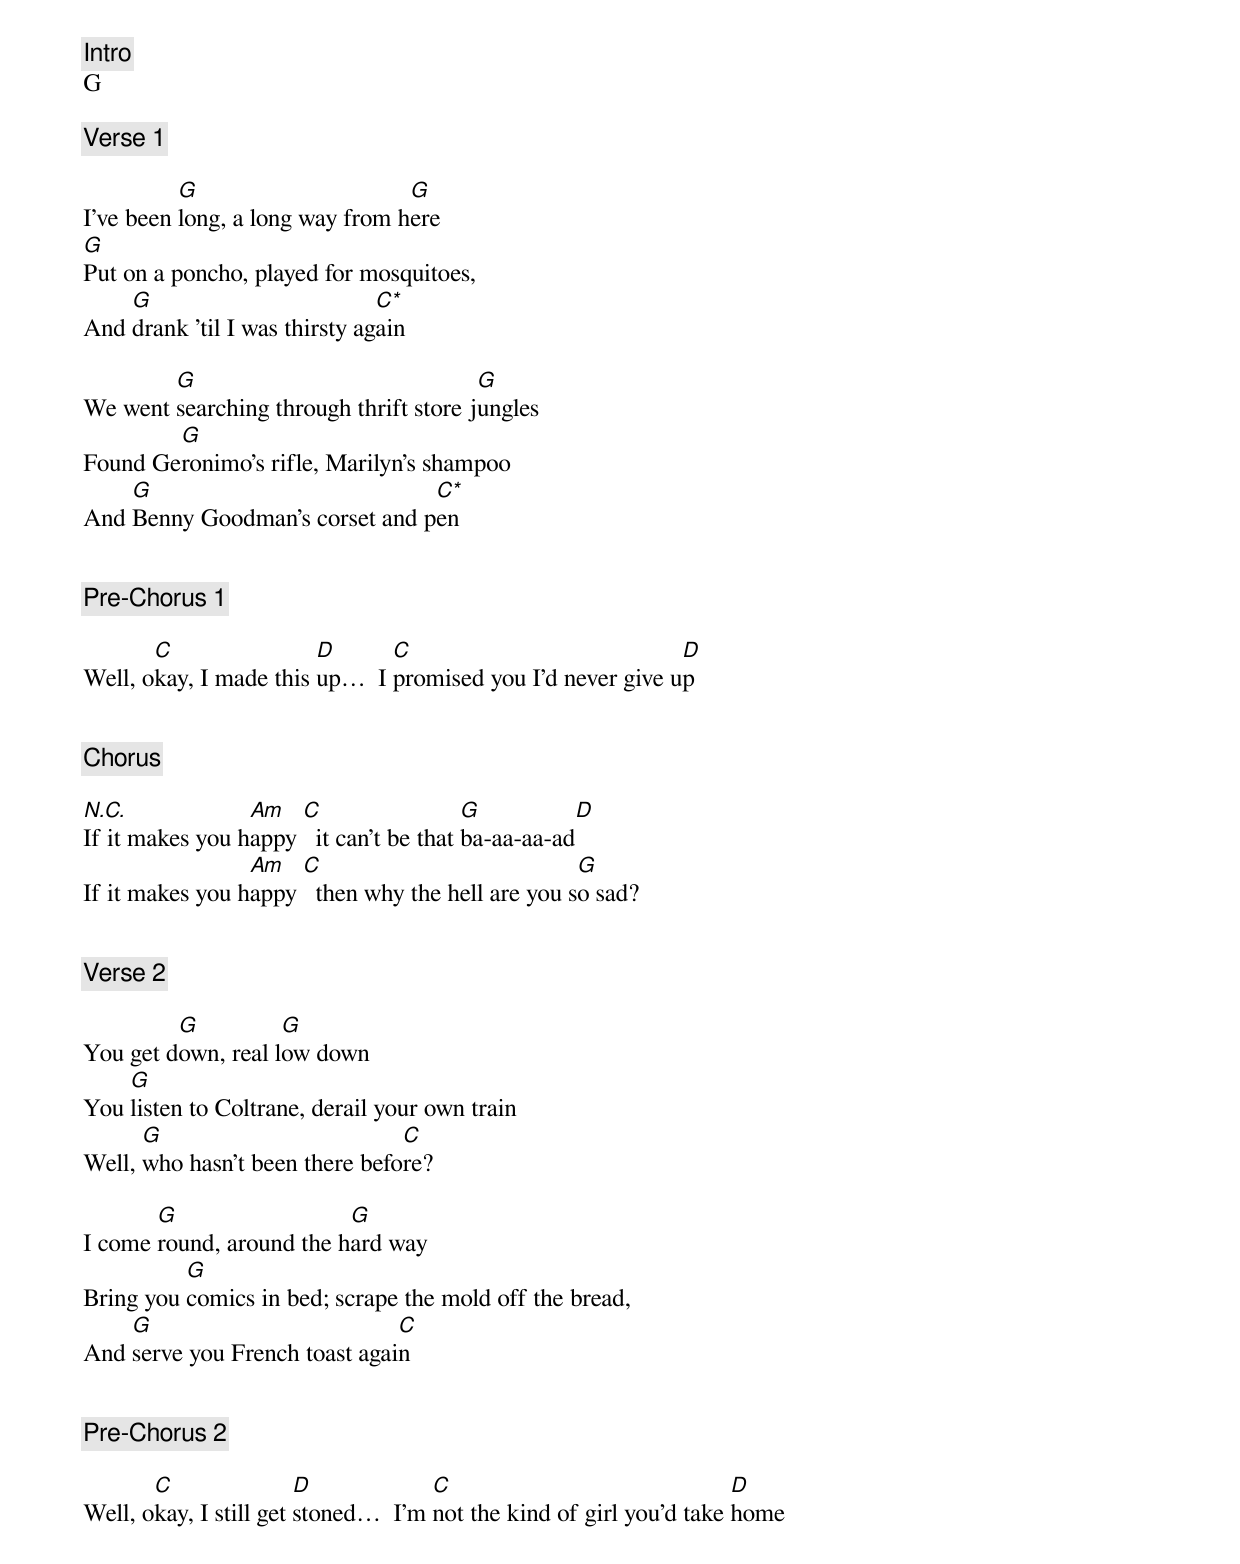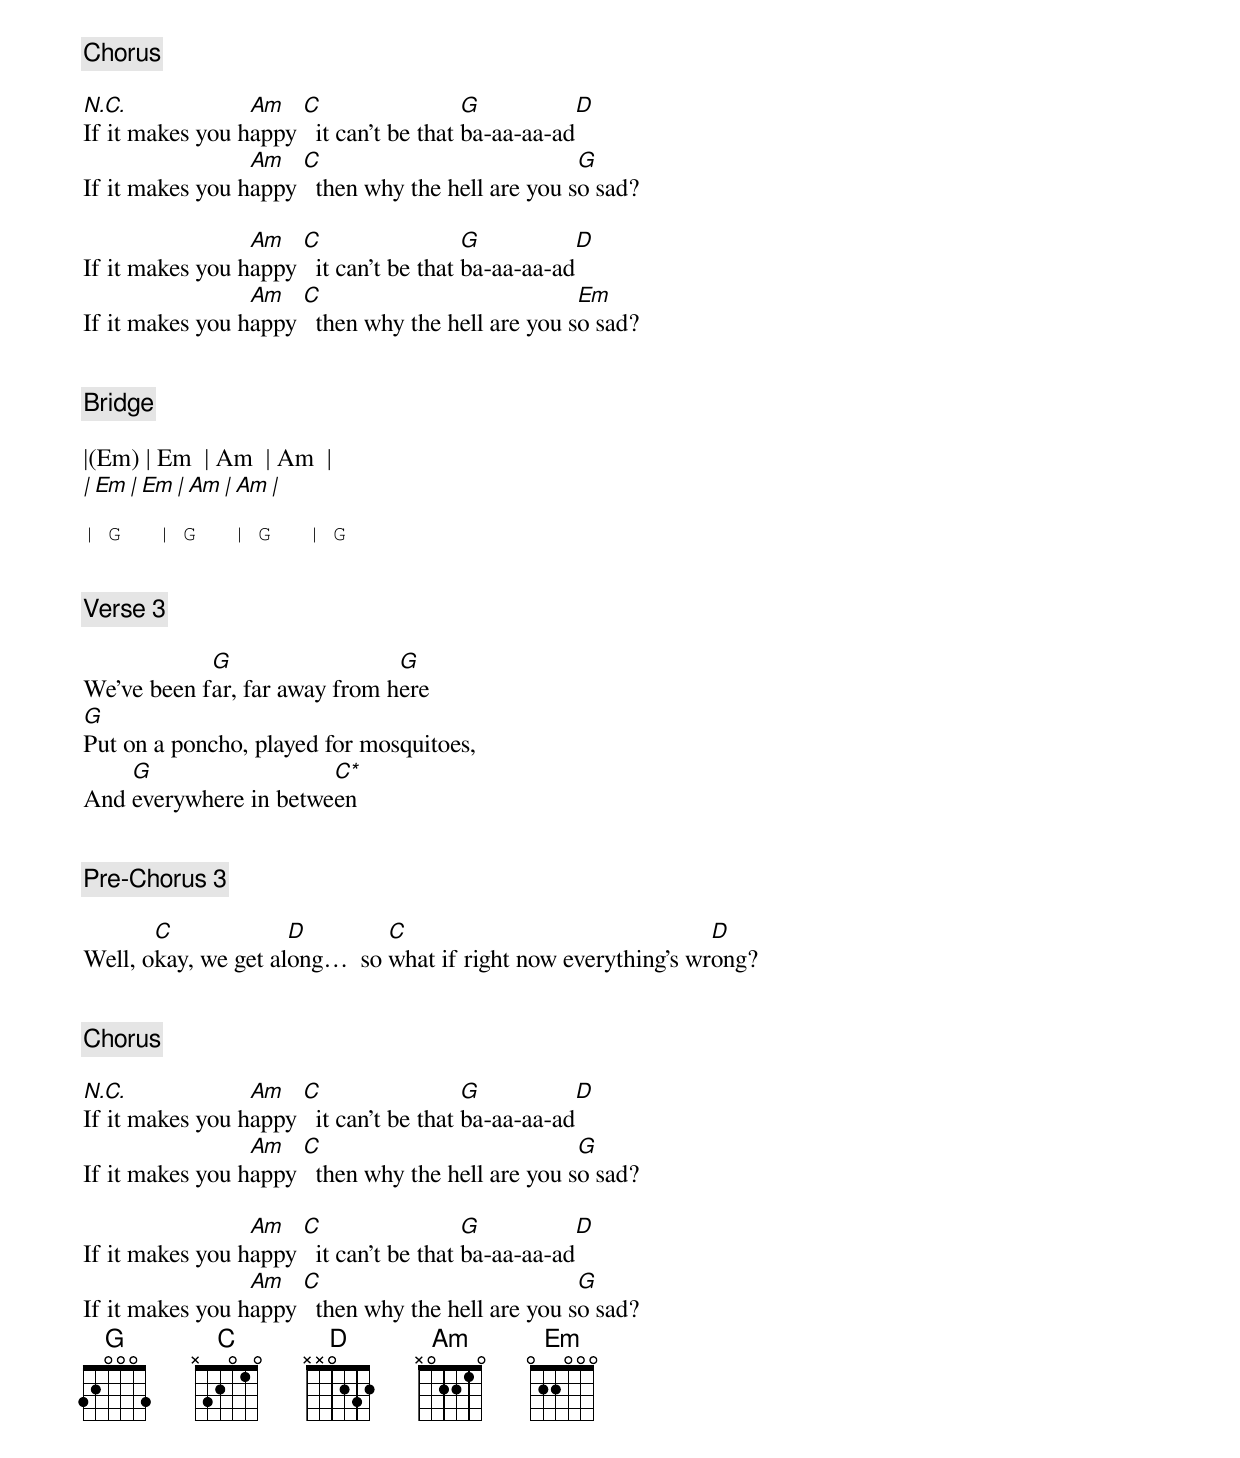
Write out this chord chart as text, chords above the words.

[Intro]
G

[Verse 1]

          G                      G
I've been long, a long way from here
G
Put on a poncho, played for mosquitoes,
    G                          C*
And drank 'til I was thirsty again

        G                               G
We went searching through thrift store jungles
        G
Found Geronimo's rifle, Marilyn's shampoo
    G                           C*
And Benny Goodman's corset and pen


[Pre-Chorus 1]

       C                D      C                            D
Well, okay, I made this up…  I promised you I'd never give up


[Chorus]

N.C.             Am   C                  G          D
If it makes you happy   it can't be that ba-aa-aa-ad
                 Am   C                            G
If it makes you happy   then why the hell are you so sad?


[Verse 2]

         G          G
You get down, real low down
    G
You listen to Coltrane, derail your own train
      G                         C
Well, who hasn't been there before?

       G                  G
I come round, around the hard way
          G
Bring you comics in bed; scrape the mold off the bread,
    G                          C
And serve you French toast again


[Pre-Chorus 2]

       C                D            C                               D
Well, okay, I still get stoned…  I'm not the kind of girl you'd take home


[Chorus]

N.C.             Am   C                  G          D
If it makes you happy   it can't be that ba-aa-aa-ad
                 Am   C                            G
If it makes you happy   then why the hell are you so sad?

                 Am   C                  G          D
If it makes you happy   it can't be that ba-aa-aa-ad
                 Am   C                            Em
If it makes you happy   then why the hell are you so sad?


[Bridge]

|(Em) | Em  | Am  | Am  |
| Em  | Em  | Am  | Am  |

| G   | G   | G   | G


[Verse 3]

            G                  G
We've been far, far away from here
G
Put on a poncho, played for mosquitoes,
    G                  C*
And everywhere in between


[Pre-Chorus 3]

       C             D        C                                D
Well, okay, we get along…  so what if right now everything's wrong?


[Chorus]

N.C.             Am   C                  G          D
If it makes you happy   it can't be that ba-aa-aa-ad
                 Am   C                            G
If it makes you happy   then why the hell are you so sad?

                 Am   C                  G          D
If it makes you happy   it can't be that ba-aa-aa-ad
                 Am   C                            G
If it makes you happy   then why the hell are you so sad?
